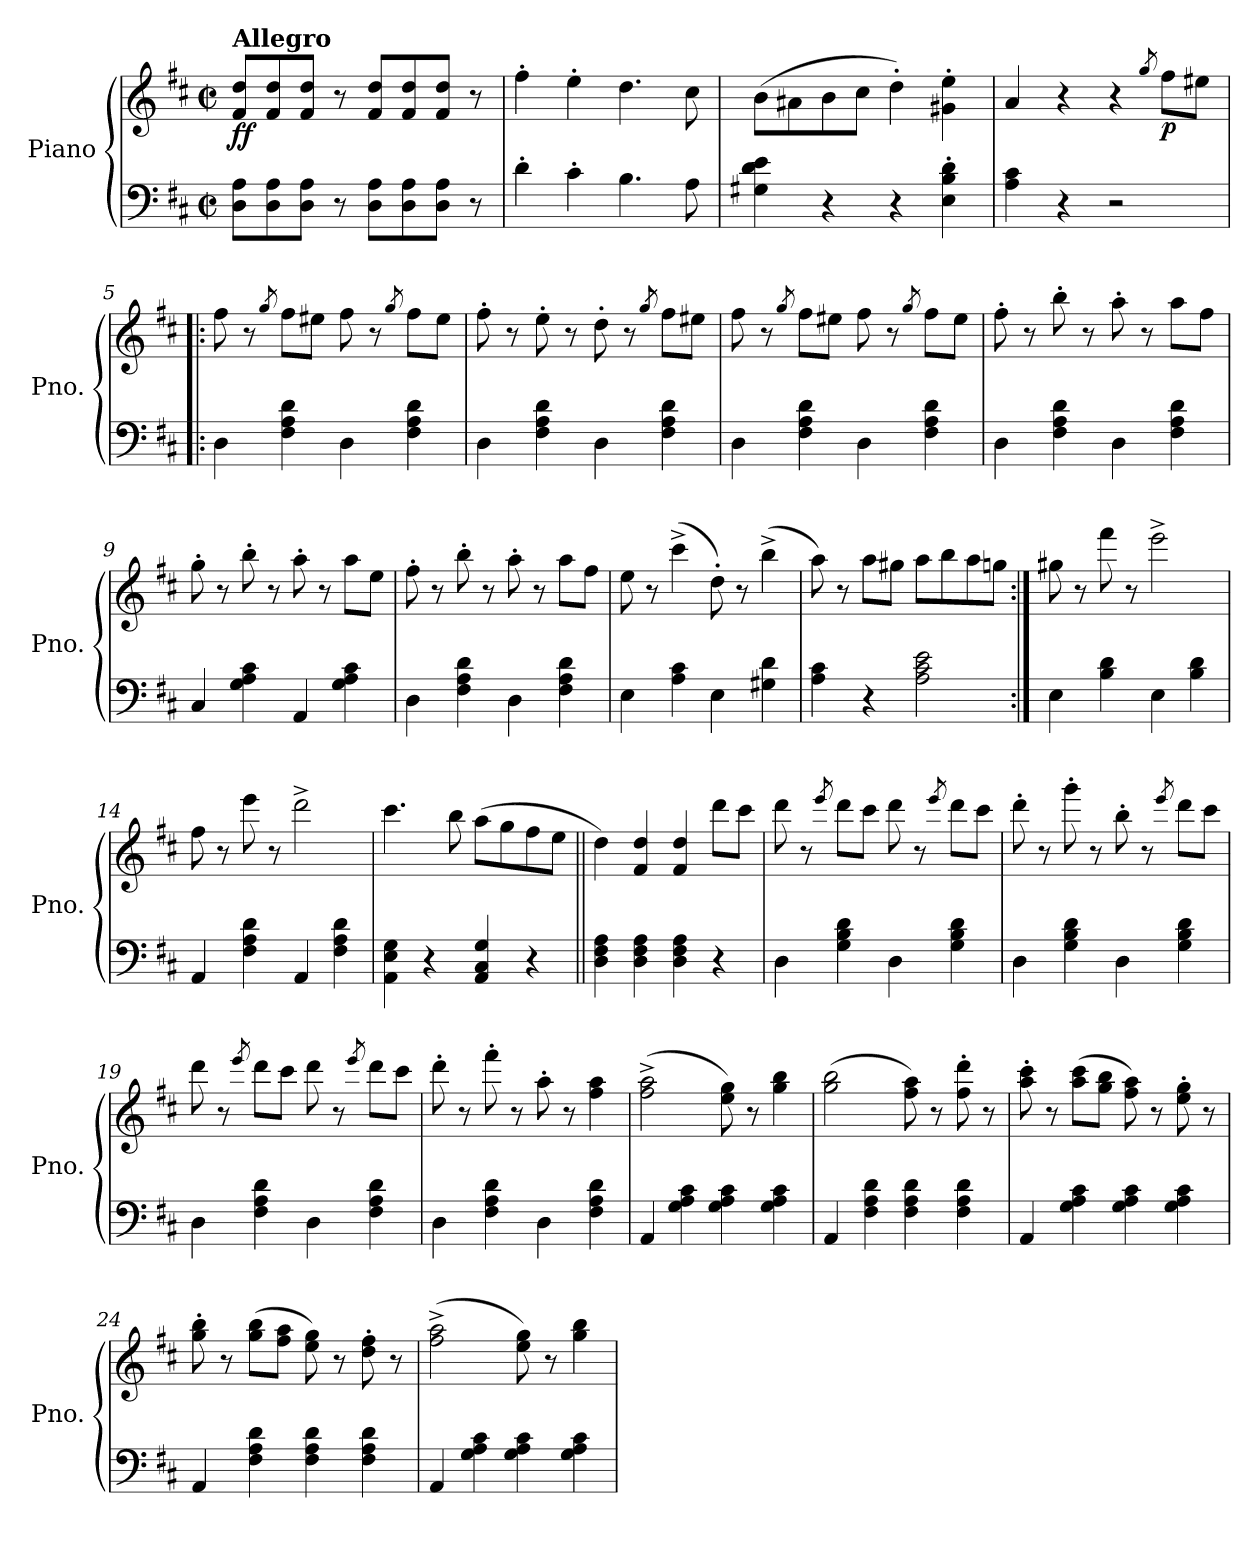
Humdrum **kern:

**kern	**kern	**dynam
*part1	*part1	*part1
*staff2	*staff1	*staff1/2
*I"Piano	*	*
*I'Pno.	*	*
*clefF4	*clefG2	*
*k[f#c#]	*k[f#c#]	*
*M2/2	*M2/2	*
*met(c|)	*met(c|)	*
=1	=1	=1
!	!LO:TX:a:B:t=Allegro	!
!	!	!LO:DY:b
8D\ 8A\L	8f#/ 8dd/L	ff
8D\ 8A\	8f#/ 8dd/	.
8D\ 8A\J	8f#/ 8dd/J	.
8r	8r	.
8D\ 8A\L	8f#/ 8dd/L	.
8D\ 8A\	8f#/ 8dd/	.
8D\ 8A\J	8f#/ 8dd/J	.
8r	8r	.
=2	=2	=2
4d'\	4ff#'\	.
4c#'\	4ee'\	.
4.B\	4.dd\	.
8A\	8cc#\	.
=3	=3	=3
4G#X\ 4d\ 4e\	(>8b\L	.
.	8a#X\	.
4r	8b\	.
.	8cc#\J	.
4r	4dd'\)	.
4E\' 4B\' 4d\'	4g#X\' 4ee\'	.
=4	=4	=4
4A\ 4c#\	4a/	.
4r	4r	.
2r	4r	.
.	8qgg/	.
!	!	!LO:DY:b
.	8ff#\L	p
.	8ee#X\J	.
=5!|:	=5!|:	=5!|:
4D\	8ff#\	.
.	8r	.
.	8qgg/	.
4F#\ 4A\ 4d\	8ff#\L	.
.	8ee#X\J	.
4D\	8ff#\	.
.	8r	.
.	8qgg/	.
4F#\ 4A\ 4d\	8ff#\L	.
.	8ee#\J	.
!!LO:LB:g=z
=6	=6	=6
4D\	8ff#'\	.
.	8r	.
4F#\ 4A\ 4d\	8ee'\	.
.	8r	.
4D\	8dd'\	.
.	8r	.
.	8qgg/	.
4F#\ 4A\ 4d\	8ff#\L	.
.	8ee#X\J	.
=7	=7	=7
4D\	8ff#\	.
.	8r	.
.	8qgg/	.
4F#\ 4A\ 4d\	8ff#\L	.
.	8ee#X\J	.
4D\	8ff#\	.
.	8r	.
.	8qgg/	.
4F#\ 4A\ 4d\	8ff#\L	.
.	8ee#\J	.
=8	=8	=8
4D\	8ff#'\	.
.	8r	.
4F#\ 4A\ 4d\	8bb'\	.
.	8r	.
4D\	8aa'\	.
.	8r	.
4F#\ 4A\ 4d\	8aa\L	.
.	8ff#\J	.
=9	=9	=9
4C#/	8gg'\	.
.	8r	.
4G\ 4A\ 4c#\	8bb'\	.
.	8r	.
4AA/	8aa'\	.
.	8r	.
4G\ 4A\ 4c#\	8aa\L	.
.	8ee\J	.
=10	=10	=10
4D\	8ff#'\	.
.	8r	.
4F#\ 4A\ 4d\	8bb'\	.
.	8r	.
4D\	8aa'\	.
.	8r	.
4F#\ 4A\ 4d\	8aa\L	.
.	8ff#\J	.
!!LO:LB:g=z
=11	=11	=11
4E\	8ee\	.
.	8r	.
4A\ 4c#\	(>4ccc#^\	.
4E\	8dd'\)	.
.	8r	.
4G#X\ 4d\	(>4bb^\	.
=12	=12	=12
4A\ 4c#\	8aa\)	.
.	8r	.
4r	8aa\L	.
.	8gg#X\J	.
2A\ 2c#\ 2e\	8aa\L	.
.	8bb\	.
.	8aa\	.
.	8ggn\J	.
=13:|!	=13:|!	=13:|!
4E\	8gg#X\	.
.	8r	.
4B\ 4d\	8fff#\	.
.	8r	.
4E\	2eee^\	.
4B\ 4d\	.	.
=14	=14	=14
4AA/	8ff#\	.
.	8r	.
4F#\ 4A\ 4d\	8eee\	.
.	8r	.
4AA/	2ddd^\	.
4F#\ 4A\ 4d\	.	.
=15	=15	=15
4AA\ 4E\ 4G\	4.ccc#\	.
4r	.	.
.	8bb\	.
4AA/ 4C#/ 4G/	(>8aa\L	.
.	8gg\	.
4r	8ff#\	.
.	8ee\J	.
=16||	=16||	=16||
4D\ 4F#\ 4A\	4dd\)	.
4D\ 4F#\ 4A\	4f#/ 4dd/	.
4D\ 4F#\ 4A\	4f#/ 4dd/	.
4r	8ddd\L	.
.	8ccc#\J	.
!!LO:LB:g=z
=17	=17	=17
4D\	8ddd\	.
.	8r	.
.	8qeee/	.
4G\ 4B\ 4d\	8ddd\L	.
.	8ccc#\J	.
4D\	8ddd\	.
.	8r	.
.	8qeee/	.
4G\ 4B\ 4d\	8ddd\L	.
.	8ccc#\J	.
=18	=18	=18
4D\	8ddd'\	.
.	8r	.
4G\ 4B\ 4d\	8ggg'\	.
.	8r	.
4D\	8bb'\	.
.	8r	.
.	8qeee/	.
4G\ 4B\ 4d\	8ddd\L	.
.	8ccc#\J	.
=19	=19	=19
4D\	8ddd\	.
.	8r	.
.	8qeee/	.
4F#\ 4A\ 4d\	8ddd\L	.
.	8ccc#\J	.
4D\	8ddd\	.
.	8r	.
.	8qeee/	.
4F#\ 4A\ 4d\	8ddd\L	.
.	8ccc#\J	.
=20	=20	=20
4D\	8ddd'\	.
.	8r	.
4F#\ 4A\ 4d\	8fff#'\	.
.	8r	.
4D\	8aa'\	.
.	8r	.
4F#\ 4A\ 4d\	4ff#\ 4aa\	.
=21	=21	=21
4AA/	(>2ff#\^ 2aa\^	.
4G\ 4A\ 4c#\	.	.
4G\ 4A\ 4c#\	8ee\ 8gg\)	.
.	8r	.
4G\ 4A\ 4c#\	4gg\ 4bb\	.
!!LO:LB:g=z
=22	=22	=22
4AA/	(>2gg\ 2bb\	.
4F#\ 4A\ 4d\	.	.
4F#\ 4A\ 4d\	8ff#\ 8aa\)	.
.	8r	.
4F#\ 4A\ 4d\	8ff#\' 8ddd\'	.
.	8r	.
=23	=23	=23
4AA/	8aa\' 8ccc#\'	.
.	8r	.
4G\ 4A\ 4c#\	(>8aa\ 8ccc#\L	.
.	8gg\ 8bb\J	.
4G\ 4A\ 4c#\	8ff#\ 8aa\)	.
.	8r	.
4G\ 4A\ 4c#\	8ee\' 8gg\'	.
.	8r	.
=24	=24	=24
4AA/	8gg\' 8bb\'	.
.	8r	.
4F#\ 4A\ 4d\	(>8gg\ 8bb\L	.
.	8ff#\ 8aa\J	.
4F#\ 4A\ 4d\	8ee\ 8gg\)	.
.	8r	.
4F#\ 4A\ 4d\	8dd\' 8ff#\'	.
.	8r	.
=25	=25	=25
4AA/	(>2ff#\^ 2aa\^	.
4G\ 4A\ 4c#\	.	.
4G\ 4A\ 4c#\	8ee\ 8gg\)	.
.	8r	.
4G\ 4A\ 4c#\	4gg\ 4bb\	.
=	=	=
*-	*-	*-
